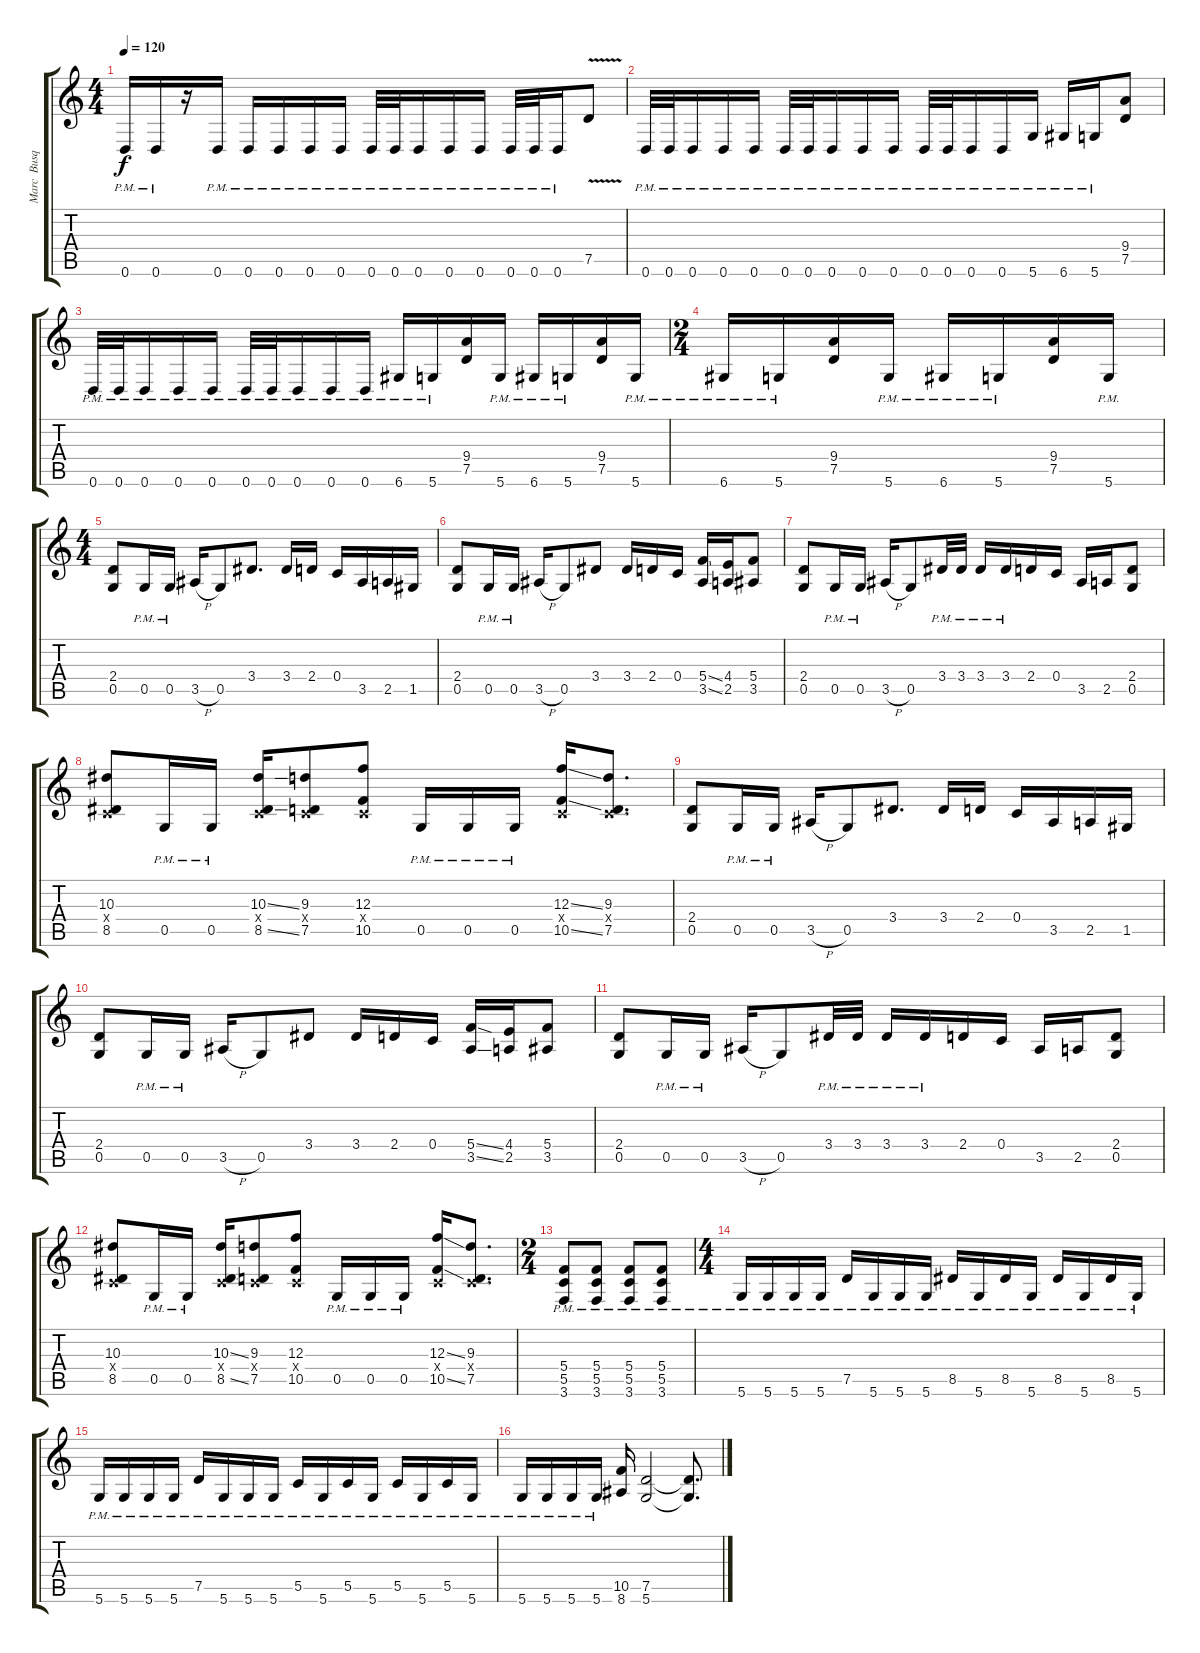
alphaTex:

\track ("Marc  Busque" "Marc  Busq") {instrument distortionguitar}
\staff {score tabs}
\tuning (D4 A3 F3 C3 G2 D2) {hide}
\ts (4 4)
\tempo 120
\clef g2
\ks c
0.6{pm}.16{dy f} 0.6{pm}.16 r.16 0.6{pm}.16 0.6{pm}.16 0.6{pm}.16 0.6{pm}.16 0.6{pm}.16 0.6{pm}.32 0.6{pm}.32 0.6{pm}.16 0.6{pm}.16 0.6{pm}.16 0.6{pm}.32 0.6{pm}.32 0.6{pm}.16 7.5{v}.8 |
0.6{pm}.32 0.6{pm}.32 0.6{pm}.16 0.6{pm}.16 0.6{pm}.16 0.6{pm}.32 0.6{pm}.32 0.6{pm}.16 0.6{pm}.16 0.6{pm}.16 0.6{pm}.32 0.6{pm}.32 0.6{pm}.16 0.6{pm}.16 5.6{pm}.16 6.6{pm}.16 5.6{pm}.16 (9.4 7.5).8 |
0.6{pm}.32 0.6{pm}.32 0.6{pm}.16 0.6{pm}.16 0.6{pm}.16 0.6{pm}.32 0.6{pm}.32 0.6{pm}.16 0.6{pm}.16 0.6{pm}.16 6.6{pm}.16 5.6{pm}.16 (9.4 7.5).16 5.6{pm}.16 6.6{pm}.16 5.6{pm}.16 (9.4 7.5).16 5.6{pm}.16 |
\ts (2 4)
6.6{pm}.16 5.6{pm}.16 (9.4 7.5).16 5.6{pm}.16 6.6{pm}.16 5.6{pm}.16 (9.4 7.5).16 5.6{pm}.16 |
\ts (4 4)
(2.4 0.5).8 0.5{pm}.16 0.5{pm}.16 3.5{h}.16 0.5.8 3.4.8{d} 3.4.16 2.4.16 0.4.16 3.5.16 2.5.16 1.5.16 |
(2.4 0.5).8 0.5{pm}.16 0.5{pm}.16 3.5{h}.16 0.5.8 3.4.8 3.4.16 2.4.16 0.4.16 (5.4{ss} 3.5{ss}).16 (4.4 2.5).16 (5.4 3.5).8 |
(2.4 0.5).8 0.5{pm}.16 0.5{pm}.16 3.5{h}.16 0.5.8 3.4{pm}.32 3.4{pm}.32 3.4{pm}.16 3.4{pm}.16 2.4.16 0.4.16 3.5.16 2.5.16 (2.4 0.5).8 |
(10.3 0.4{x} 8.5).8 0.5{pm}.16 0.5{pm}.16 (10.3{ss} 0.4{x} 8.5{ss}).16 (9.3 0.4{x} 7.5).8 (12.3 0.4{x} 10.5).8 0.5{pm}.16 0.5{pm}.16 0.5{pm}.16 (12.3{ss} 0.4{x} 10.5{ss}).16 (9.3 0.4{x} 7.5).8{d} |
(2.4 0.5).8 0.5{pm}.16 0.5{pm}.16 3.5{h}.16 0.5.8 3.4.8{d} 3.4.16 2.4.16 0.4.16 3.5.16 2.5.16 1.5.16 |
(2.4 0.5).8 0.5{pm}.16 0.5{pm}.16 3.5{h}.16 0.5.8 3.4.8 3.4.16 2.4.16 0.4.16 (5.4{ss} 3.5{ss}).16 (4.4 2.5).16 (5.4 3.5).8 |
(2.4 0.5).8 0.5{pm}.16 0.5{pm}.16 3.5{h}.16 0.5.8 3.4{pm}.32 3.4{pm}.32 3.4{pm}.16 3.4{pm}.16 2.4.16 0.4.16 3.5.16 2.5.16 (2.4 0.5).8 |
(10.3 0.4{x} 8.5).8 0.5{pm}.16 0.5{pm}.16 (10.3{ss} 0.4{x} 8.5{ss}).16 (9.3 0.4{x} 7.5).8 (12.3 0.4{x} 10.5).8 0.5{pm}.16 0.5{pm}.16 0.5{pm}.16 (12.3{ss} 0.4{x} 10.5{ss}).16 (9.3 0.4{x} 7.5).8{d} |
\ts (2 4)
(5.4{pm} 5.5{pm} 3.6{pm}).8 (5.4{pm} 5.5{pm} 3.6{pm}).8 (5.4{pm} 5.5{pm} 3.6{pm}).8 (5.4{pm} 5.5{pm} 3.6{pm}).8 |
\ts (4 4)
5.6{pm}.16 5.6{pm}.16 5.6{pm}.16 5.6{pm}.16 7.5{pm}.16 5.6{pm}.16 5.6{pm}.16 5.6{pm}.16 8.5{pm}.16 5.6{pm}.16 8.5{pm}.16 5.6{pm}.16 8.5{pm}.16 5.6{pm}.16 8.5{pm}.16 5.6{pm}.16 |
5.6{pm}.16 5.6{pm}.16 5.6{pm}.16 5.6{pm}.16 7.5{pm}.16 5.6{pm}.16 5.6{pm}.16 5.6{pm}.16 5.5{pm}.16 5.6{pm}.16 5.5{pm}.16 5.6{pm}.16 5.5{pm}.16 5.6{pm}.16 5.5{pm}.16 5.6{pm}.16 |
5.6{pm}.16 5.6{pm}.16 5.6{pm}.16 5.6{pm}.16 (10.5 8.6).16 (7.5 5.6).2 (7.5{t} 5.6{t}).8{d}
